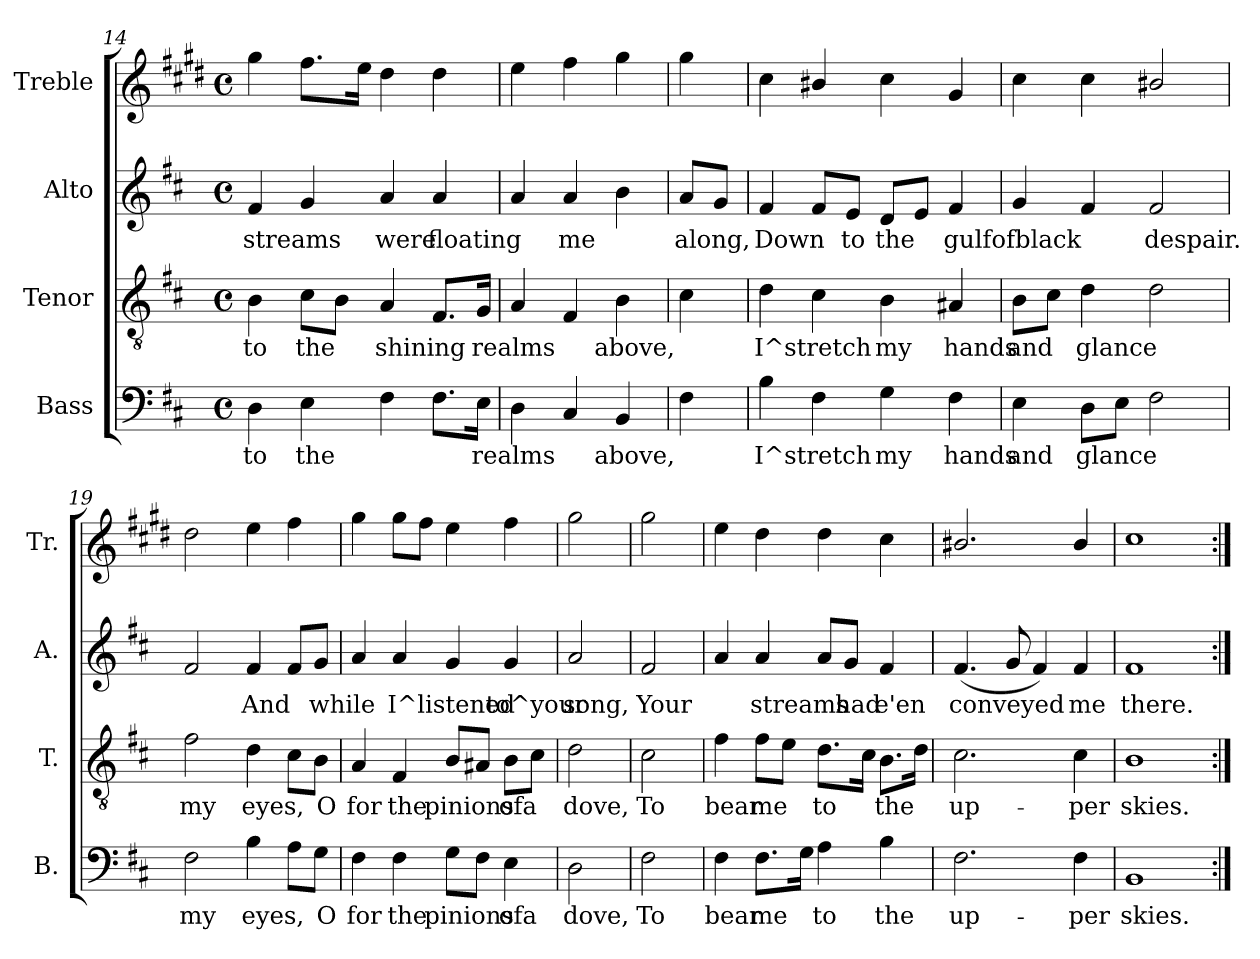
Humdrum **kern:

**kern	**text	**kern	**text	**kern	**text	**kern
*part4	*part4	*part3	*part3	*part2	*part2	*part1
*staff4	*staff4	*staff3	*staff3	*staff2	*staff2	*staff1
*I"Bass	*	*I"Tenor	*	*I"Alto	*	*I"Treble
*I'B.	*	*I'T.	*	*I'A.	*	*I'Tr.
*clefF4	*	*clefGv2	*	*clefG2	*	*clefG2
*	*	*	*	*	*	*ITrd1c2
*k[f#c#]	*	*k[f#c#]	*	*k[f#c#]	*	*k[f#c#]
*D:	*	*D:	*	*D:	*	*D:
*M4/4	*	*M4/4	*	*M4/4	*	*M4/4
*met(c)	*	*met(c)	*	*met(c)	*	*met(c)
=14	=14	=14	=14	=14	=14	=14
!	!LO:LY:a:rj	!	!LO:LY:b:rj	!	!LO:LY:b:rj	!
4D\	to	4B\	to	4f#/	streams	4ff#\
!	!LO:LY:a:rj	!	!LO:LY:b:rj	!	!LO:LY:b:rj	!
4E\	the	8c#\L	the	4g/	.	8.ee\L
!	!	!	!LO:LY:b:rj	!	!	!
.	.	8B\J	.	.	.	.
.	.	.	.	.	.	16dd\J
!	!LO:LY:a:rj	!	!LO:LY:b:rj	!	!LO:LY:b:rj	!
4F#\	.	4A/	shining	4a/	were	4cc#\
!	!LO:LY:a:rj	!	!LO:LY:b:rj	!	!LO:LY:b:rj	!
8.F#\L	.	8.F#/L	.	4a/	floating	4cc#\
!	!LO:LY:a:rj	!	!LO:LY:b:rj	!	!	!
16E\J	realms	16G/J	realms	.	.	.
=15	=15	=15	=15	=15	=15	=15
!	!LO:LY:a:rj	!	!LO:LY:b:rj	!	!LO:LY:b:rj	!
4D\	.	4A/	.	4a/	.	4dd\
!	!LO:LY:a:rj	!	!LO:LY:b:rj	!	!LO:LY:b:rj	!
4C#/	.	4F#/	.	4a/	me	4ee\
!	!LO:LY:a:rj	!	!LO:LY:b:rj	!	!LO:LY:b:rj	!
4BB/	above,	4B\	above,	4b\	.	4ff#\
=16	=16	=16	=16	=16	=16	=16
!	!LO:LY:a:rj	!	!LO:LY:b:rj	!	!LO:LY:b:rj	!
4F#\	.	4c#\	.	8a/L	along,	4ff#\
!	!	!	!	!	!LO:LY:b:rj	!
.	.	.	.	8g/J	.	.
=17	=17	=17	=17	=17	=17	=17
!	!LO:LY:a:rj	!	!LO:LY:b:rj	!	!LO:LY:b:rj	!
4B\	I^stretch	4d\	I^stretch	4f#/	Down	4b\
!	!LO:LY:a:rj	!	!LO:LY:b:rj	!	!LO:LY:b:rj	!
4F#\	.	4c#\	.	8f#/L	.	4a#X/
!	!	!	!	!	!LO:LY:b:rj	!
.	.	.	.	8e/J	to	.
!	!LO:LY:a:rj	!	!LO:LY:b:rj	!	!LO:LY:b:rj	!
4G\	my	4B\	my	8d/L	the	4b\
!	!	!	!	!	!LO:LY:b:rj	!
.	.	.	.	8e/J	.	.
!	!LO:LY:a:rj	!	!LO:LY:b:rj	!	!LO:LY:b:rj	!
4F#\	hands	4A#X/	hands	4f#/	gulfofblack	4f#>/
=18	=18	=18	=18	=18	=18	=18
!	!LO:LY:a:rj	!	!LO:LY:b:rj	!	!LO:LY:b:rj	!
4E\	and	8B\L	and	4g/	.	4b\
!	!	!	!LO:LY:b:rj	!	!	!
.	.	8c#\J	.	.	.	.
!	!LO:LY:a:rj	!	!LO:LY:b:rj	!	!LO:LY:b:rj	!
8D\L	glance	4d\	glance	4f#/	.	4b\
!	!LO:LY:a:rj	!	!	!	!	!
8E\J	.	.	.	.	.	.
!	!LO:LY:a:rj	!	!LO:LY:b:rj	!	!LO:LY:b:rj	!
2F#\	.	2d\	.	2f#/	despair.	2a#X/
=19	=19	=19	=19	=19	=19	=19
!	!LO:LY:a:rj	!	!LO:LY:b:rj	!	!LO:LY:b:rj	!
2F#\	my	2f#\	my	2f#/	.	2cc#\
!	!LO:LY:a:rj	!	!LO:LY:b:rj	!	!LO:LY:b:rj	!
4B\	eyes,	4d\	eyes,	4f#/	And	4dd\
!	!LO:LY:a:rj	!	!LO:LY:b:rj	!	!LO:LY:b:rj	!
8A\L	.	8c#\L	.	8f#/L	.	4ee\
!	!LO:LY:a:rj	!	!LO:LY:b:rj	!	!LO:LY:b:rj	!
8G\J	O	8B\J	O	8g/J	while	.
=20	=20	=20	=20	=20	=20	=20
!	!LO:LY:a:rj	!	!LO:LY:b:rj	!	!LO:LY:b:rj	!
4F#\	for	4A/	for	4a/	.	4ff#\
!	!LO:LY:a:rj	!	!LO:LY:b:rj	!	!LO:LY:b:rj	!
4F#\	the	4F#/	the	4a/	I^listened	8ff#\L
.	.	.	.	.	.	8ee\J
!	!LO:LY:a:rj	!	!LO:LY:b:rj	!	!LO:LY:b:rj	!
8G\L	pinions	8B/L	pinions	4g/	.	4dd\
!	!LO:LY:a:rj	!	!LO:LY:b:rj	!	!	!
8F#\J	.	8A#X/J	.	.	.	.
!	!LO:LY:a:rj	!	!LO:LY:b:rj	!	!LO:LY:b:rj	!
4E\	ofa	8B\L	ofa	4g/	to^your	4ee\
!	!	!	!LO:LY:b:rj	!	!	!
.	.	8c#\J	.	.	.	.
=21	=21	=21	=21	=21	=21	=21
!	!LO:LY:a:rj	!	!LO:LY:b:rj	!	!LO:LY:b:rj	!
2D\	dove,	2d\	dove,	2a/	song,	2ff#\
=22	=22	=22	=22	=22	=22	=22
!	!LO:LY:a:rj	!	!LO:LY:b:rj	!	!LO:LY:b:rj	!
2F#\	To	2c#\	To	2f#/	Your	2ff#\
=23	=23	=23	=23	=23	=23	=23
!	!LO:LY:a:rj	!	!LO:LY:b:rj	!	!LO:LY:b:rj	!
4F#\	bear	4f#\	bear	4a/	.	4dd\
!	!LO:LY:a:rj	!	!LO:LY:b:rj	!	!LO:LY:b:rj	!
8.F#\L	me	8f#\L	me	4a/	streams	4cc#\
!	!	!	!LO:LY:b:rj	!	!	!
.	.	8e\J	.	.	.	.
!	!LO:LY:a:rj	!	!	!	!	!
16G\J	.	.	.	.	.	.
!	!LO:LY:a:rj	!	!LO:LY:b:rj	!	!LO:LY:b:rj	!
4A\	to	8.d\L	to	8a/L	.	4cc#\
!	!	!	!	!	!LO:LY:b:rj	!
.	.	.	.	8g/J	had	.
!	!	!	!LO:LY:b:rj	!	!	!
.	.	16c#\J	.	.	.	.
!	!LO:LY:a:rj	!	!LO:LY:b:rj	!	!LO:LY:b:rj	!
4B\	the	8.B\L	the	4f#/	e'en	4b\
!	!	!	!LO:LY:b:rj	!	!	!
.	.	16d\J	.	.	.	.
=24	=24	=24	=24	=24	=24	=24
!	!LO:LY:a:rj	!	!LO:LY:b:rj	!	!LO:LY:b:rj	!
2.F#\	up-	2.c#\	up-	(<4.f#/	conveyed	2.a#X/
!	!	!	!	!	!LO:LY:b:rj	!
.	.	.	.	8g/	.	.
!	!	!	!	!	!LO:LY:b:rj	!
.	.	.	.	4f#/)	.	.
!	!LO:LY:a:rj	!	!LO:LY:b:rj	!	!LO:LY:b:rj	!
4F#\	-per	4c#\	-per	4f#/	me	4a#/
=25	=25	=25	=25	=25	=25	=25
!	!LO:LY:a:rj	!	!LO:LY:b:rj	!	!LO:LY:b:rj	!
1BB	skies.	1B	skies.	1f#	there.	1b
=:|!	=:|!	=:|!	=:|!	=:|!	=:|!	=:|!
*-	*-	*-	*-	*-	*-	*-
